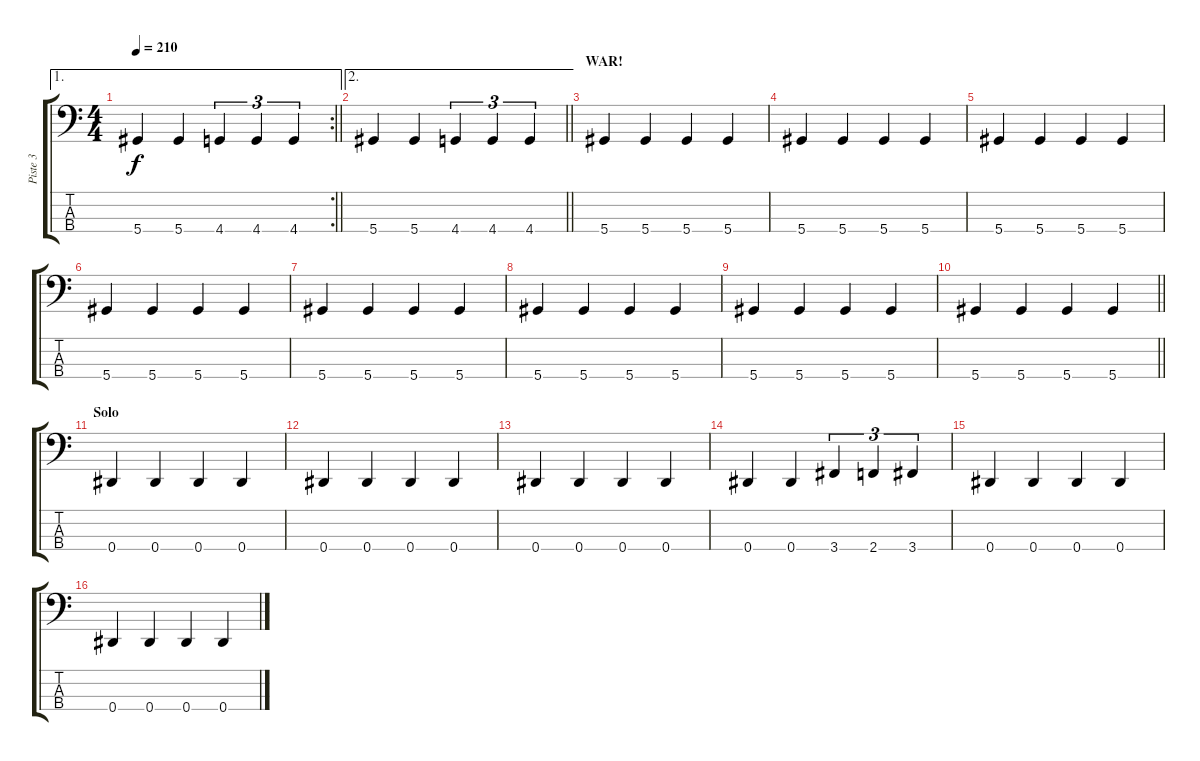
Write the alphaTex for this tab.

\track ("Piste 3" "Piste 3") {instrument slapbass2}
\staff {score tabs}
\tuning (Gb2 Db2 Ab1 Eb1) {hide}
\ae 1
\rc 2
\ts (4 4)
\tempo 210
\clef f4
\barLineRight lightlight
\ks c
5.4.4{dy f} 5.4.4 4.4.4{tu (3 2)} 4.4.4{tu (3 2)} 4.4.4{tu (3 2)} |
\ae 2
\barLineRight lightlight
5.4.4 5.4.4 4.4.4{tu (3 2)} 4.4.4{tu (3 2)} 4.4.4{tu (3 2)} |
\section ("" "WAR!")
5.4.4 5.4.4 5.4.4 5.4.4 |
5.4.4 5.4.4 5.4.4 5.4.4 |
5.4.4 5.4.4 5.4.4 5.4.4 |
5.4.4 5.4.4 5.4.4 5.4.4 |
5.4.4 5.4.4 5.4.4 5.4.4 |
5.4.4 5.4.4 5.4.4 5.4.4 |
5.4.4 5.4.4 5.4.4 5.4.4 |
\barLineRight lightlight
5.4.4 5.4.4 5.4.4 5.4.4 |
\section ("" "Solo")
0.4.4 0.4.4 0.4.4 0.4.4 |
0.4.4 0.4.4 0.4.4 0.4.4 |
0.4.4 0.4.4 0.4.4 0.4.4 |
0.4.4 0.4.4 3.4.4{tu (3 2)} 2.4.4{tu (3 2)} 3.4.4{tu (3 2)} |
0.4.4 0.4.4 0.4.4 0.4.4 |
0.4.4 0.4.4 0.4.4 0.4.4
